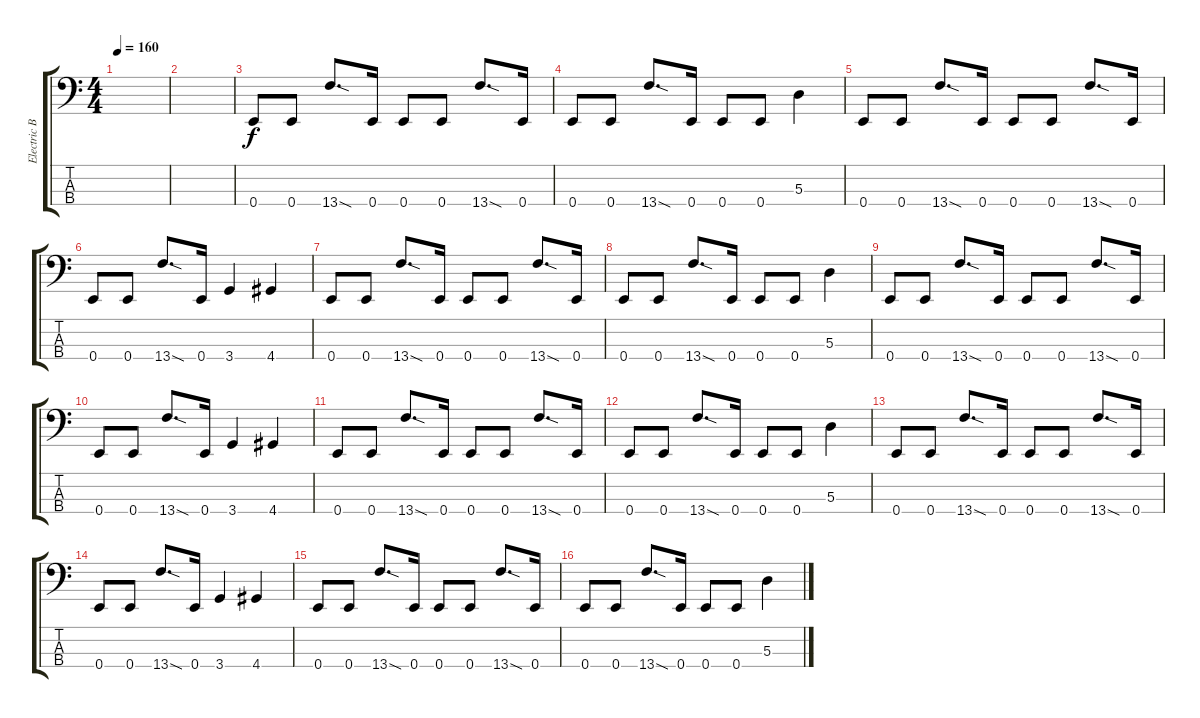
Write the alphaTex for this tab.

\track ("Electric Bass" "Electric B") {instrument electricbassfinger}
\staff {score tabs}
\tuning (G2 D2 A1 E1) {hide}
\ts (4 4)
\tempo 160
\clef f4
\ks c
|
|
0.4.8 0.4.8 13.4{sod}.8{d} 0.4.16 0.4.8 0.4.8 13.4{sod}.8{d} 0.4.16 |
0.4.8 0.4.8 13.4{sod}.8{d} 0.4.16 0.4.8 0.4.8 5.3.4 |
0.4.8 0.4.8 13.4{sod}.8{d} 0.4.16 0.4.8 0.4.8 13.4{sod}.8{d} 0.4.16 |
0.4.8 0.4.8 13.4{sod}.8{d} 0.4.16 3.4.4 4.4.4 |
0.4.8 0.4.8 13.4{sod}.8{d} 0.4.16 0.4.8 0.4.8 13.4{sod}.8{d} 0.4.16 |
0.4.8 0.4.8 13.4{sod}.8{d} 0.4.16 0.4.8 0.4.8 5.3.4 |
0.4.8 0.4.8 13.4{sod}.8{d} 0.4.16 0.4.8 0.4.8 13.4{sod}.8{d} 0.4.16 |
0.4.8 0.4.8 13.4{sod}.8{d} 0.4.16 3.4.4 4.4.4 |
0.4.8 0.4.8 13.4{sod}.8{d} 0.4.16 0.4.8 0.4.8 13.4{sod}.8{d} 0.4.16 |
0.4.8 0.4.8 13.4{sod}.8{d} 0.4.16 0.4.8 0.4.8 5.3.4 |
0.4.8 0.4.8 13.4{sod}.8{d} 0.4.16 0.4.8 0.4.8 13.4{sod}.8{d} 0.4.16 |
0.4.8 0.4.8 13.4{sod}.8{d} 0.4.16 3.4.4 4.4.4 |
0.4.8 0.4.8 13.4{sod}.8{d} 0.4.16 0.4.8 0.4.8 13.4{sod}.8{d} 0.4.16 |
0.4.8 0.4.8 13.4{sod}.8{d} 0.4.16 0.4.8 0.4.8 5.3.4
